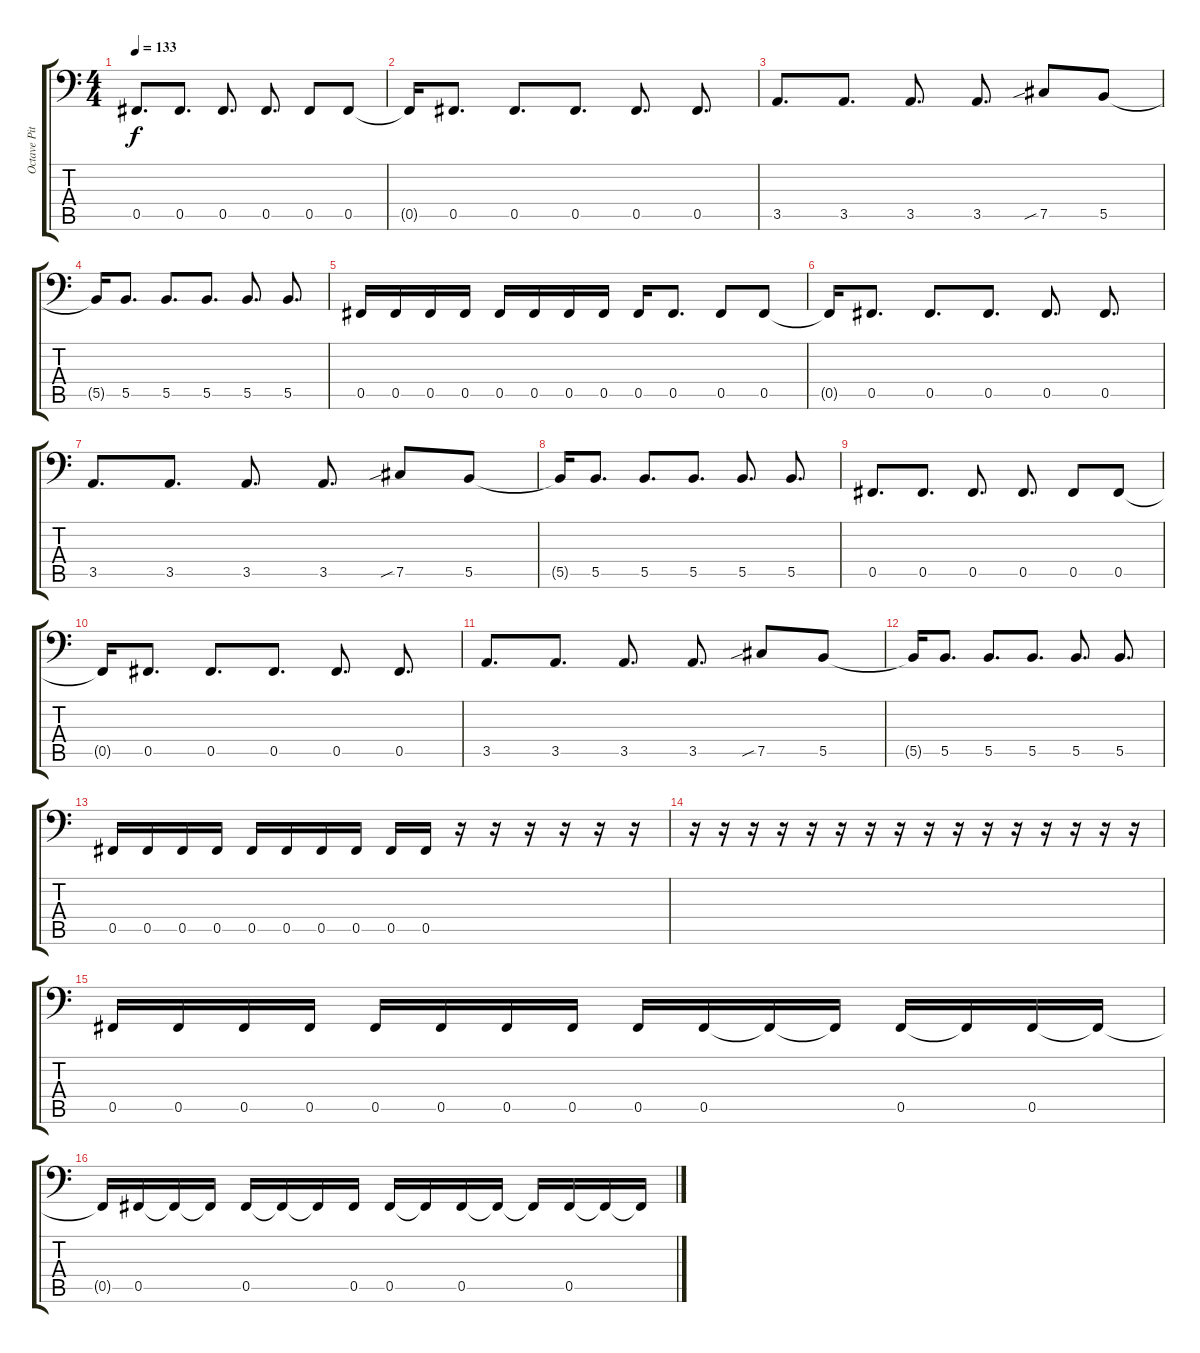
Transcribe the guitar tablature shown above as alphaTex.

\track ("Octave Pitch Shift Right" "Octave Pit") {instrument distortionguitar}
\staff {score tabs}
\tuning (Db3 Ab2 E2 B1 Gb1 B0) {hide}
\ts (4 4)
\tempo 133
\clef f4
\ks c
0.5.8{d dy f} 0.5.8{d} 0.5.8{d} 0.5.8{d} 0.5.8 0.5.8 |
0.5{t}.16 0.5.8{d} 0.5.8{d} 0.5.8{d} 0.5.8{d} 0.5.8{d} |
3.5.8{d} 3.5.8{d} 3.5.8{d} 3.5.8{d} 7.5{sib}.8 5.5.8 |
5.5{t}.16 5.5.8{d} 5.5.8{d} 5.5.8{d} 5.5.8{d} 5.5.8{d} |
0.5.16 0.5.16 0.5.16 0.5.16 0.5.16 0.5.16 0.5.16 0.5.16 0.5.16 0.5.8{d} 0.5.8 0.5.8 |
0.5{t}.16 0.5.8{d} 0.5.8{d} 0.5.8{d} 0.5.8{d} 0.5.8{d} |
3.5.8{d} 3.5.8{d} 3.5.8{d} 3.5.8{d} 7.5{sib}.8 5.5.8 |
5.5{t}.16 5.5.8{d} 5.5.8{d} 5.5.8{d} 5.5.8{d} 5.5.8{d} |
0.5.8{d} 0.5.8{d} 0.5.8{d} 0.5.8{d} 0.5.8 0.5.8 |
0.5{t}.16 0.5.8{d} 0.5.8{d} 0.5.8{d} 0.5.8{d} 0.5.8{d} |
3.5.8{d} 3.5.8{d} 3.5.8{d} 3.5.8{d} 7.5{sib}.8 5.5.8 |
5.5{t}.16 5.5.8{d} 5.5.8{d} 5.5.8{d} 5.5.8{d} 5.5.8{d} |
0.5.16 0.5.16 0.5.16 0.5.16 0.5.16 0.5.16 0.5.16 0.5.16 0.5.16 0.5.16 r.16 r.16 r.16 r.16 r.16 r.16 |
r.16 r.16 r.16 r.16 r.16 r.16 r.16 r.16 r.16 r.16 r.16 r.16 r.16 r.16 r.16 r.16 |
0.5.16 0.5.16 0.5.16 0.5.16 0.5.16 0.5.16 0.5.16 0.5.16 0.5.16 0.5.16 0.5{t}.16 0.5{t}.16 0.5.16 0.5{t}.16 0.5.16 0.5{t}.16 |
0.5{t}.16 0.5.16 0.5{t}.16 0.5{t}.16 0.5.16 0.5{t}.16 0.5{t}.16 0.5.16 0.5.16 0.5{t}.16 0.5.16 0.5{t}.16 0.5{t}.16 0.5.16 0.5{t}.16 0.5{t}.16
